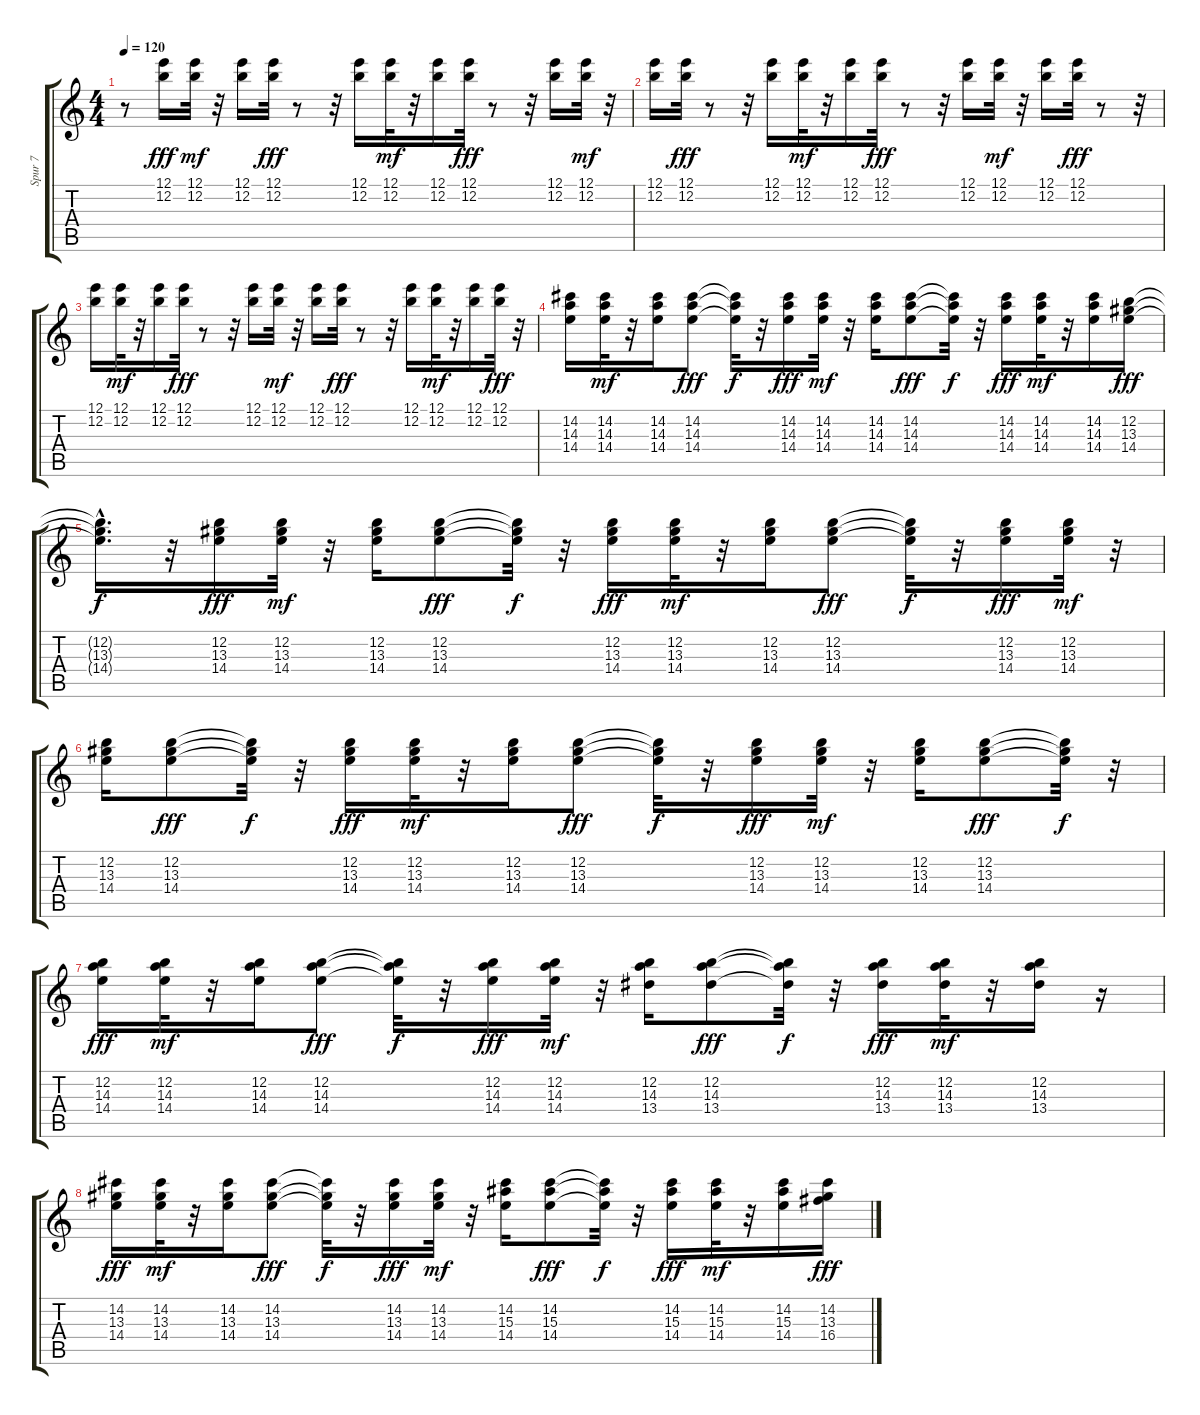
\track ("Spur 7" "Spur 7") {instrument acousticguitarnylon}
\staff {score tabs}
\tuning (E4 B3 G3 D3 A2 E2) {hide}
\ts (4 4)
\tempo 120
\clef g2
\ks c
r.8{dy fff} (12.1 12.2).16 (12.1 12.2).32{dy mf} r.32 (12.1 12.2).16 (12.1 12.2).32{dy fff} r.8 r.32 (12.1 12.2).16 (12.1 12.2).32{dy mf} r.32 (12.1 12.2).16 (12.1 12.2).32{dy fff} r.8 r.32 (12.1 12.2).16 (12.1 12.2).32{dy mf} r.32 |
(12.1 12.2).16 (12.1 12.2).32{dy fff} r.8 r.32 (12.1 12.2).16 (12.1 12.2).32{dy mf} r.32 (12.1 12.2).16 (12.1 12.2).32{dy fff} r.8 r.32 (12.1 12.2).16 (12.1 12.2).32{dy mf} r.32 (12.1 12.2).16 (12.1 12.2).32{dy fff} r.8 r.32 |
(12.1 12.2).16 (12.1 12.2).32{dy mf} r.32 (12.1 12.2).16 (12.1 12.2).32{dy fff} r.8 r.32 (12.1 12.2).16 (12.1 12.2).32{dy mf} r.32 (12.1 12.2).16 (12.1 12.2).32{dy fff} r.8 r.32 (12.1 12.2).16 (12.1 12.2).32{dy mf} r.32 (12.1 12.2).16 (12.1 12.2).32{dy fff} r.32 |
(14.2 14.3 14.4).16 (14.2 14.3 14.4).32{dy mf} r.32 (14.2 14.3 14.4).16 (14.2 14.3 14.4).8{dy fff} (14.2{t} 14.3{t} 14.4{t}).32{dy f} r.32 (14.2 14.3 14.4).16{dy fff} (14.2 14.3 14.4).32{dy mf} r.32 (14.2 14.3 14.4).16 (14.2 14.3 14.4).8{dy fff} (14.2{t} 14.3{t} 14.4{t}).32{dy f} r.32 (14.2 14.3 14.4).16{dy fff} (14.2 14.3 14.4).32{dy mf} r.32 (14.2 14.3 14.4).16 (12.2 13.3 14.4).16{dy fff} |
(12.2{hac t} 13.3{hac t} 14.4{hac t}).16{d dy f} r.32 (12.2 13.3 14.4).16{dy fff} (12.2 13.3 14.4).32{dy mf} r.32 (12.2 13.3 14.4).16 (12.2 13.3 14.4).8{dy fff} (12.2{t} 13.3{t} 14.4{t}).32{dy f} r.32 (12.2 13.3 14.4).16{dy fff} (12.2 13.3 14.4).32{dy mf} r.32 (12.2 13.3 14.4).16 (12.2 13.3 14.4).8{dy fff} (12.2{t} 13.3{t} 14.4{t}).32{dy f} r.32 (12.2 13.3 14.4).16{dy fff} (12.2 13.3 14.4).32{dy mf} r.32 |
(12.2 13.3 14.4).16 (12.2 13.3 14.4).8{dy fff} (12.2{t} 13.3{t} 14.4{t}).32{dy f} r.32 (12.2 13.3 14.4).16{dy fff} (12.2 13.3 14.4).32{dy mf} r.32 (12.2 13.3 14.4).16 (12.2 13.3 14.4).8{dy fff} (12.2{t} 13.3{t} 14.4{t}).32{dy f} r.32 (12.2 13.3 14.4).16{dy fff} (12.2 13.3 14.4).32{dy mf} r.32 (12.2 13.3 14.4).16 (12.2 13.3 14.4).8{dy fff} (12.2{t} 13.3{t} 14.4{t}).32{dy f} r.32 |
(12.2 14.3 14.4).16{dy fff} (12.2 14.3 14.4).32{dy mf} r.32 (12.2 14.3 14.4).16 (12.2 14.3 14.4).8{dy fff} (12.2{t} 14.3{t} 14.4{t}).32{dy f} r.32 (12.2 14.3 14.4).16{dy fff} (12.2 14.3 14.4).32{dy mf} r.32 (12.2 14.3 13.4).16 (12.2 14.3 13.4).8{dy fff} (12.2{t} 14.3{t} 13.4{t}).32{dy f} r.32 (12.2 14.3 13.4).16{dy fff} (12.2 14.3 13.4).32{dy mf} r.32 (12.2 14.3 13.4).16 r.16 |
(14.2 13.3 14.4).16{dy fff} (14.2 13.3 14.4).32{dy mf} r.32 (14.2 13.3 14.4).16 (14.2 13.3 14.4).8{dy fff} (14.2{t} 13.3{t} 14.4{t}).32{dy f} r.32 (14.2 13.3 14.4).16{dy fff} (14.2 13.3 14.4).32{dy mf} r.32 (14.2 15.3 14.4).16 (14.2 15.3 14.4).8{dy fff} (14.2{t} 15.3{t} 14.4{t}).32{dy f} r.32 (14.2 15.3 14.4).16{dy fff} (14.2 15.3 14.4).32{dy mf} r.32 (14.2 15.3 14.4).16 (14.2 13.3 16.4).16{dy fff}
